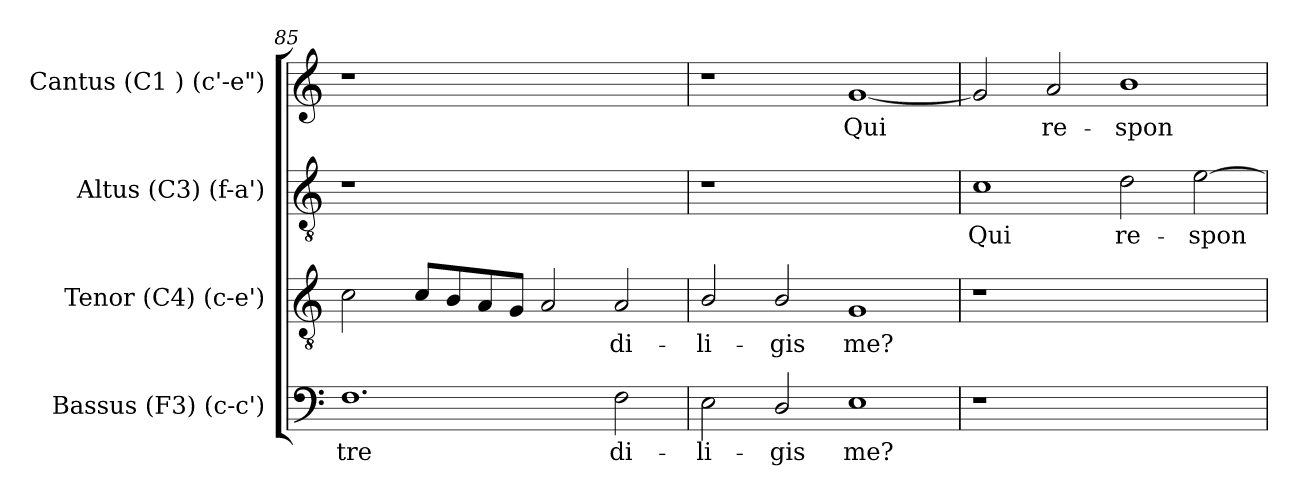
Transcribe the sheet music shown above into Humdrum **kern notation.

**kern	**text	**kern	**text	**kern	**text	**kern	**text
*part4	*part4	*part3	*part3	*part2	*part2	*part1	*part1
*staff4	*staff4	*staff3	*staff3	*staff2	*staff2	*staff1	*staff1
*I"Bassus (F3)  (c-c')	*	*I"Tenor (C4)  (c-e')	*	*I"Altus (C3)  (f-a')	*	*I"Cantus (C1 )  (c'-e")	*
!!LO:PB:g=z
*clefF4	*	*clefGv2	*	*clefGv2	*	*clefG2	*
*k[]	*	*k[]	*	*k[]	*	*k[]	*
*C:	*	*C:	*	*C:	*	*C:	*
=85	=85	=85	=85	=85	=85	=85	=85
!	!LO:LY:b:cj	!	!LO:LY:b:cj	!	!	!	!
1.F	-tre	2c\	.	1r	.	1r	.
!	!	!	!LO:LY:b:cj	!	!	!	!
.	.	8c/L	.	.	.	.	.
!	!	!	!LO:LY:b:cj	!	!	!	!
.	.	8B/	.	.	.	.	.
!	!	!	!LO:LY:b:cj	!	!	!	!
.	.	8A/	.	.	.	.	.
!	!	!	!LO:LY:b:cj	!	!	!	!
.	.	8G/J	.	.	.	.	.
!	!	!	!LO:LY:b:cj	!	!	!	!
.	.	2A/	.	1ryy	.	1ryy	.
!	!LO:LY:b:cj	!	!LO:LY:b:cj	!	!	!	!
2F\	di-	2A/	di-	.	.	.	.
=86	=86	=86	=86	=86	=86	=86	=86
!	!LO:LY:b:cj	!	!LO:LY:b:cj	!	!	!	!
2E\	-li-	2B/	-li-	1r	.	1r	.
!	!LO:LY:b:cj	!	!LO:LY:b:cj	!	!	!	!
2D/	-gis	2B/	-gis	.	.	.	.
!	!LO:LY:b:cj	!	!LO:LY:b:cj	!	!	!	!LO:LY:b:cj
1E	me?	1G	me?	1ryy	.	[<1g	Qui
=87	=87	=87	=87	=87	=87	=87	=87
!	!	!	!	!	!LO:LY:b:cj	!	!LO:LY:b:cj
1r	.	1r	.	1c	Qui	2g/]	.
!	!	!	!	!	!	!	!LO:LY:b:cj
.	.	.	.	.	.	2a/	re-
!	!	!	!	!	!LO:LY:b:cj	!	!LO:LY:b:cj
1ryy	.	1ryy	.	2d\	re-	1b	-spon-
!	!	!	!	!	!LO:LY:b:cj	!	!
.	.	.	.	[>2e\	-spon-	.	.
=	=	=	=	=	=	=	=
*-	*-	*-	*-	*-	*-	*-	*-
